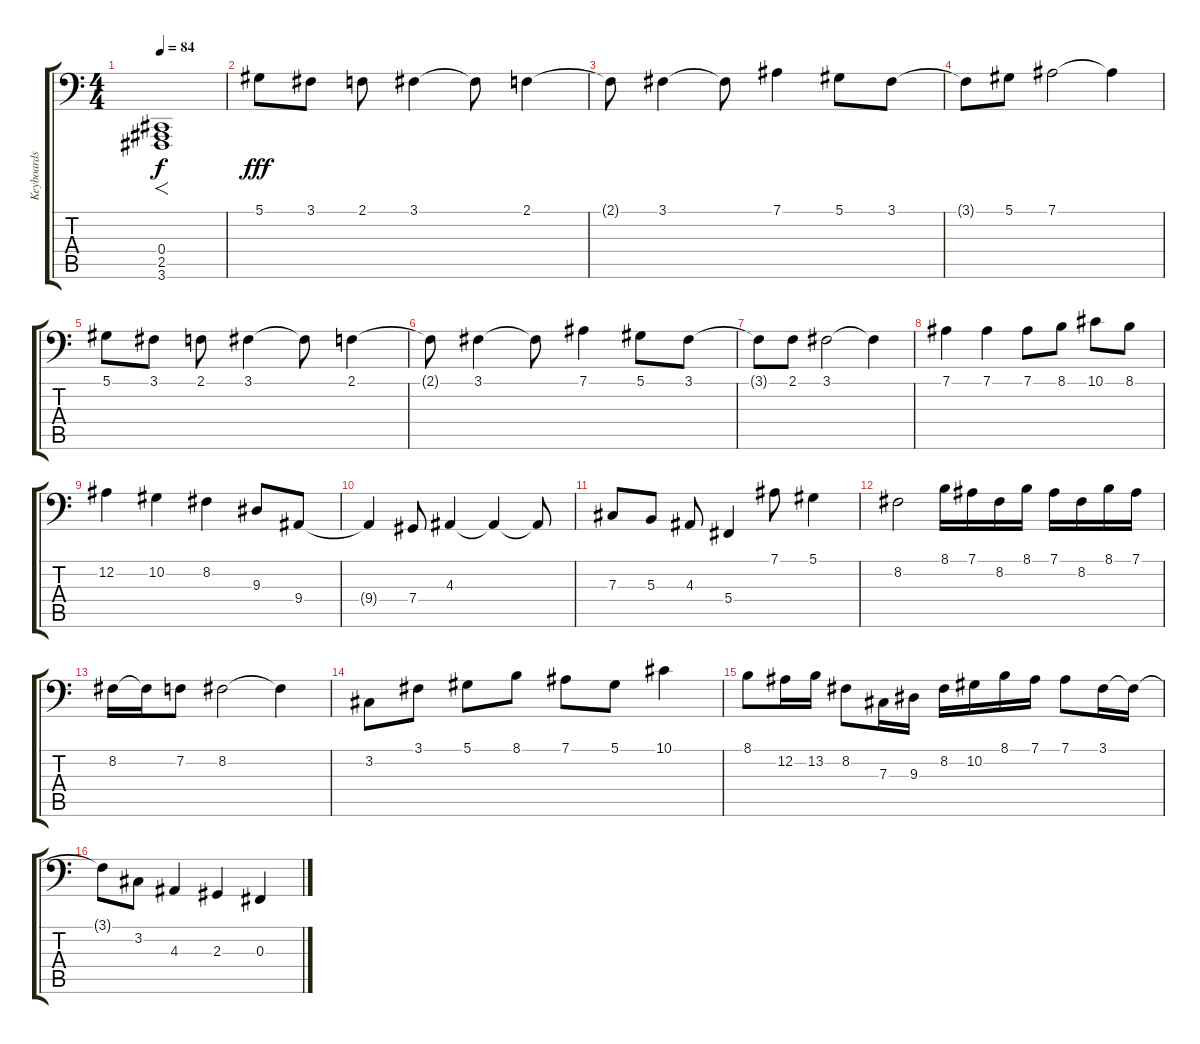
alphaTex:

\track ("Keyboards" "Keyboards") {instrument stringensemble1}
\staff {score tabs}
\tuning (Eb3 Bb2 Gb2 Db2 Ab1 Eb1) {hide}
\ts (4 4)
\tempo 84
\clef f4
\ks c
(0.4 2.5 3.6).1{f dy f instrument stringensemble1} |
5.1.8{dy fff} 3.1.8 2.1.8 3.1.4 3.1{t}.8 2.1.4 |
2.1{t}.8 3.1.4 3.1{t}.8 7.1.4 5.1.8 3.1.8 |
3.1{t}.8 5.1.8 7.1.2 7.1{t}.4 |
5.1.8 3.1.8 2.1.8 3.1.4 3.1{t}.8 2.1.4 |
2.1{t}.8 3.1.4 3.1{t}.8 7.1.4 5.1.8 3.1.8 |
3.1{t}.8 2.1.8 3.1.2 3.1{t}.4 |
7.1.4 7.1.4 7.1.8 8.1.8 10.1.8 8.1.8 |
12.2.4 10.2.4 8.2.4 9.3.8 9.4.8 |
9.4{t}.4 7.4.8 4.3.4 4.3{t}.4 4.3{t}.8 |
7.3.8 5.3.8 4.3.8 5.4.4 7.1.8 5.1.4 |
8.2.2 8.1.16 7.1.16 8.2.16 8.1.16 7.1.16 8.2.16 8.1.16 7.1.16 |
8.2.16 8.2{t}.16 7.2.8 8.2.2 8.2{t}.4 |
3.2.8 3.1.8 5.1.8 8.1.8 7.1.8 5.1.8 10.1.4 |
8.1.8 12.2.16 13.2.16 8.2.8 7.3.16 9.3.16 8.2.16 10.2.16 8.1.16 7.1.16 7.1.8 3.1.16 3.1{t}.16 |
3.1{t}.8 3.2.8 4.3.4 2.3.4 0.3.4
